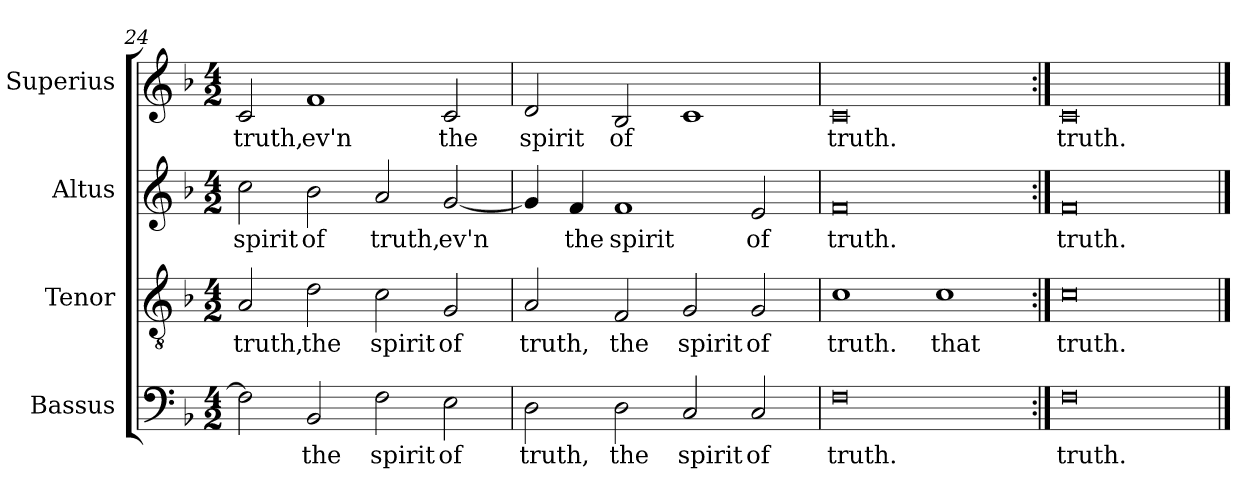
**kern	**text	**kern	**text	**kern	**text	**kern	**text
*part4	*part4	*part3	*part3	*part2	*part2	*part1	*part1
*staff4	*staff4	*staff3	*staff3	*staff2	*staff2	*staff1	*staff1
*I"Bassus	*	*I"Tenor	*	*I"Altus	*	*I"Superius	*
*I'B.	*	*I'T.	*	*I'A.	*	*I'S.	*
!!LO:LB:g=z
*clefF4	*	*clefGv2	*	*clefG2	*	*clefG2	*
*	*	*ITrd7c12	*	*	*	*	*
*k[b-]	*	*k[b-]	*	*k[b-]	*	*k[b-]	*
*F:	*	*F:	*	*F:	*	*F:	*
*M4/2	*	*M4/2	*	*M4/2	*	*M4/2	*
=24	=24	=24	=24	=24	=24	=24	=24
!	!	!	!LO:LY:b:color=#000000	!	!	!	!
!	!	!	!	!	!LO:LY:b:color=#000000	!	!
!	!	!	!	!	!	!	!LO:LY:b:color=#000000
2Fi\]	.	2AAi/	truth,	2cci\	spirit	2ci/	truth,
!	!LO:LY:b:color=#000000	!	!	!	!	!	!
!	!	!	!LO:LY:b:color=#000000	!	!	!	!
!	!	!	!	!	!LO:LY:b:color=#000000	!	!
!	!	!	!	!	!	!	!LO:LY:b:color=#000000
2BB-i/	the	2Di\	the	2b-i\	of	1fi	ev'n
!	!LO:LY:b:color=#000000	!	!	!	!	!	!
!	!	!	!LO:LY:b:color=#000000	!	!	!	!
!	!	!	!	!	!LO:LY:b:color=#000000	!	!
2Fi\	spirit	2Ci\	spirit	2ai/	truth,	.	.
!	!LO:LY:b:color=#000000	!	!	!	!	!	!
!	!	!	!LO:LY:b:color=#000000	!	!	!	!
!	!	!	!	!	!LO:LY:b:color=#000000	!	!
!	!	!	!	!	!	!	!LO:LY:b:color=#000000
2Ei\	of	2GGi/	of	[<2gi/	ev'n	2ci/	the
=25	=25	=25	=25	=25	=25	=25	=25
!	!LO:LY:b:color=#000000	!	!	!	!	!	!
!	!	!	!LO:LY:b:color=#000000	!	!	!	!
!	!	!	!	!	!	!	!LO:LY:b:color=#000000
2Di\	truth,	2AAi/	truth,	4gi/]	.	2di/	spirit
!	!	!	!	!	!LO:LY:b:color=#000000	!	!
.	.	.	.	4fi/	the	.	.
!	!LO:LY:b:color=#000000	!	!	!	!	!	!
!	!	!	!LO:LY:b:color=#000000	!	!	!	!
!	!	!	!	!	!LO:LY:b:color=#000000	!	!
!	!	!	!	!	!	!	!LO:LY:b:color=#000000
2Di\	the	2FFi/	the	1fi	spirit	2B-i/	of
!	!LO:LY:b:color=#000000	!	!	!	!	!	!
!	!	!	!LO:LY:b:color=#000000	!	!	!	!
2Ci/	spirit	2GGi/	spirit	.	.	1ci	.
!	!LO:LY:b:color=#000000	!	!	!	!	!	!
!	!	!	!LO:LY:b:color=#000000	!	!	!	!
!	!	!	!	!	!LO:LY:b:color=#000000	!	!
2Ci/	of	2GGi/	of	2ei/	of	.	.
=26	=26	=26	=26	=26	=26	=26	=26
!	!LO:LY:b:color=#000000	!	!	!	!	!	!
!	!	!	!LO:LY:b:color=#000000	!	!	!	!
!	!	!	!	!	!LO:LY:b:color=#000000	!	!
!	!	!	!	!	!	!	!LO:LY:b:color=#000000
0Fi	truth.	1Ci	truth.	0fi	truth.	0ci	truth.
!	!	!	!LO:LY:b:color=#000000	!	!	!	!
.	.	1Ci	that	.	.	.	.
=27:|!	=27:|!	=27:|!	=27:|!	=27:|!	=27:|!	=27:|!	=27:|!
!	!LO:LY:b:color=#000000	!	!	!	!	!	!
!	!	!	!LO:LY:b:color=#000000	!	!	!	!
!	!	!	!	!	!LO:LY:b:color=#000000	!	!
!	!	!	!	!	!	!	!LO:LY:b:color=#000000
0Fi	truth.	0Ci	truth.	0fi	truth.	0ci	truth.
==	==	==	==	==	==	==	==
*-	*-	*-	*-	*-	*-	*-	*-
